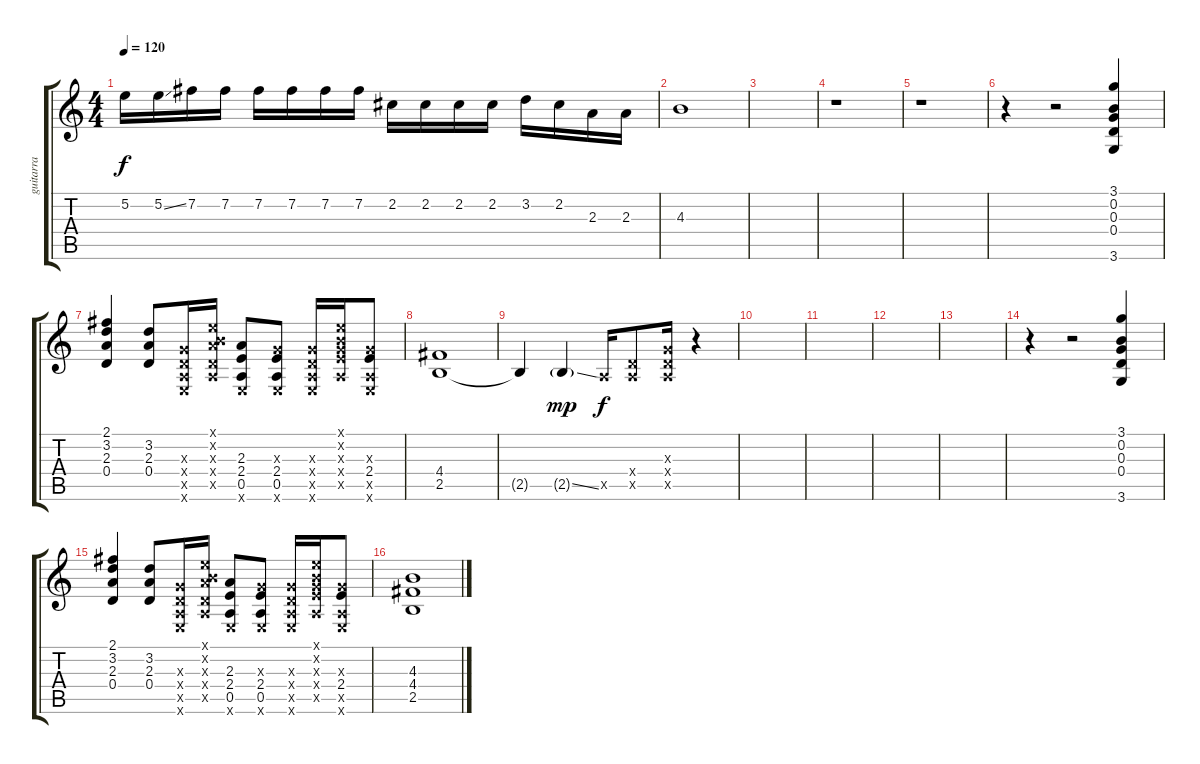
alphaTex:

\track ("guitarra" "guitarra") {instrument distortionguitar}
\staff {score tabs}
\tuning (E4 B3 G3 D3 A2 E2) {hide}
\ts (4 4)
\tempo 120
\clef g2
\ks c
5.2.16{dy f} 5.2{ss}.16 7.2.16 7.2.16 7.2.16 7.2.16 7.2.16 7.2.16 2.2.16 2.2.16 2.2.16 2.2.16 3.2.16 2.2.16 2.3.16 2.3.16 |
4.3.1 |
|
r.1 |
r.1 |
r.4 r.2 (3.1 0.2 0.3 0.4 3.6).4 |
(2.1 3.2 2.3 0.4).4 (3.2 2.3 0.4).8 (0.3{x} 0.4{x} 0.5{x} 0.6{x}).16 (0.1{x} 0.2{x} 2.3{x} 0.4{x} 0.5{x}).16 (2.3 2.4 0.5 0.6{x}).8 (0.3{x} 2.4 0.5 0.6{x}).8 (0.3{x} 0.4{x} 0.5{x} 0.6{x}).16 (0.1{x} 0.2{x} 0.3{x} 2.4{x} 0.5{x}).16 (0.3{x} 2.4 0.5{x} 0.6{x}).8 |
(4.4 2.5).1 |
2.5{t}.4 2.5{ss g}.4{dy mp} 0.5{x}.16{dy f} (0.4{x} 0.5{x}).8 (0.3{x} 0.4{x} 0.5{x}).16 r.4 |
|
|
|
|
r.4 r.2 (3.1 0.2 0.3 0.4 3.6).4 |
(2.1 3.2 2.3 0.4).4 (3.2 2.3 0.4).8 (0.3{x} 0.4{x} 0.5{x} 0.6{x}).16 (0.1{x} 0.2{x} 2.3{x} 0.4{x} 0.5{x}).16 (2.3 2.4 0.5 0.6{x}).8 (0.3{x} 2.4 0.5 0.6{x}).8 (0.3{x} 0.4{x} 0.5{x} 0.6{x}).16 (0.1{x} 0.2{x} 0.3{x} 2.4{x} 0.5{x}).16 (0.3{x} 2.4 0.5{x} 0.6{x}).8 |
(4.3 4.4 2.5).1
